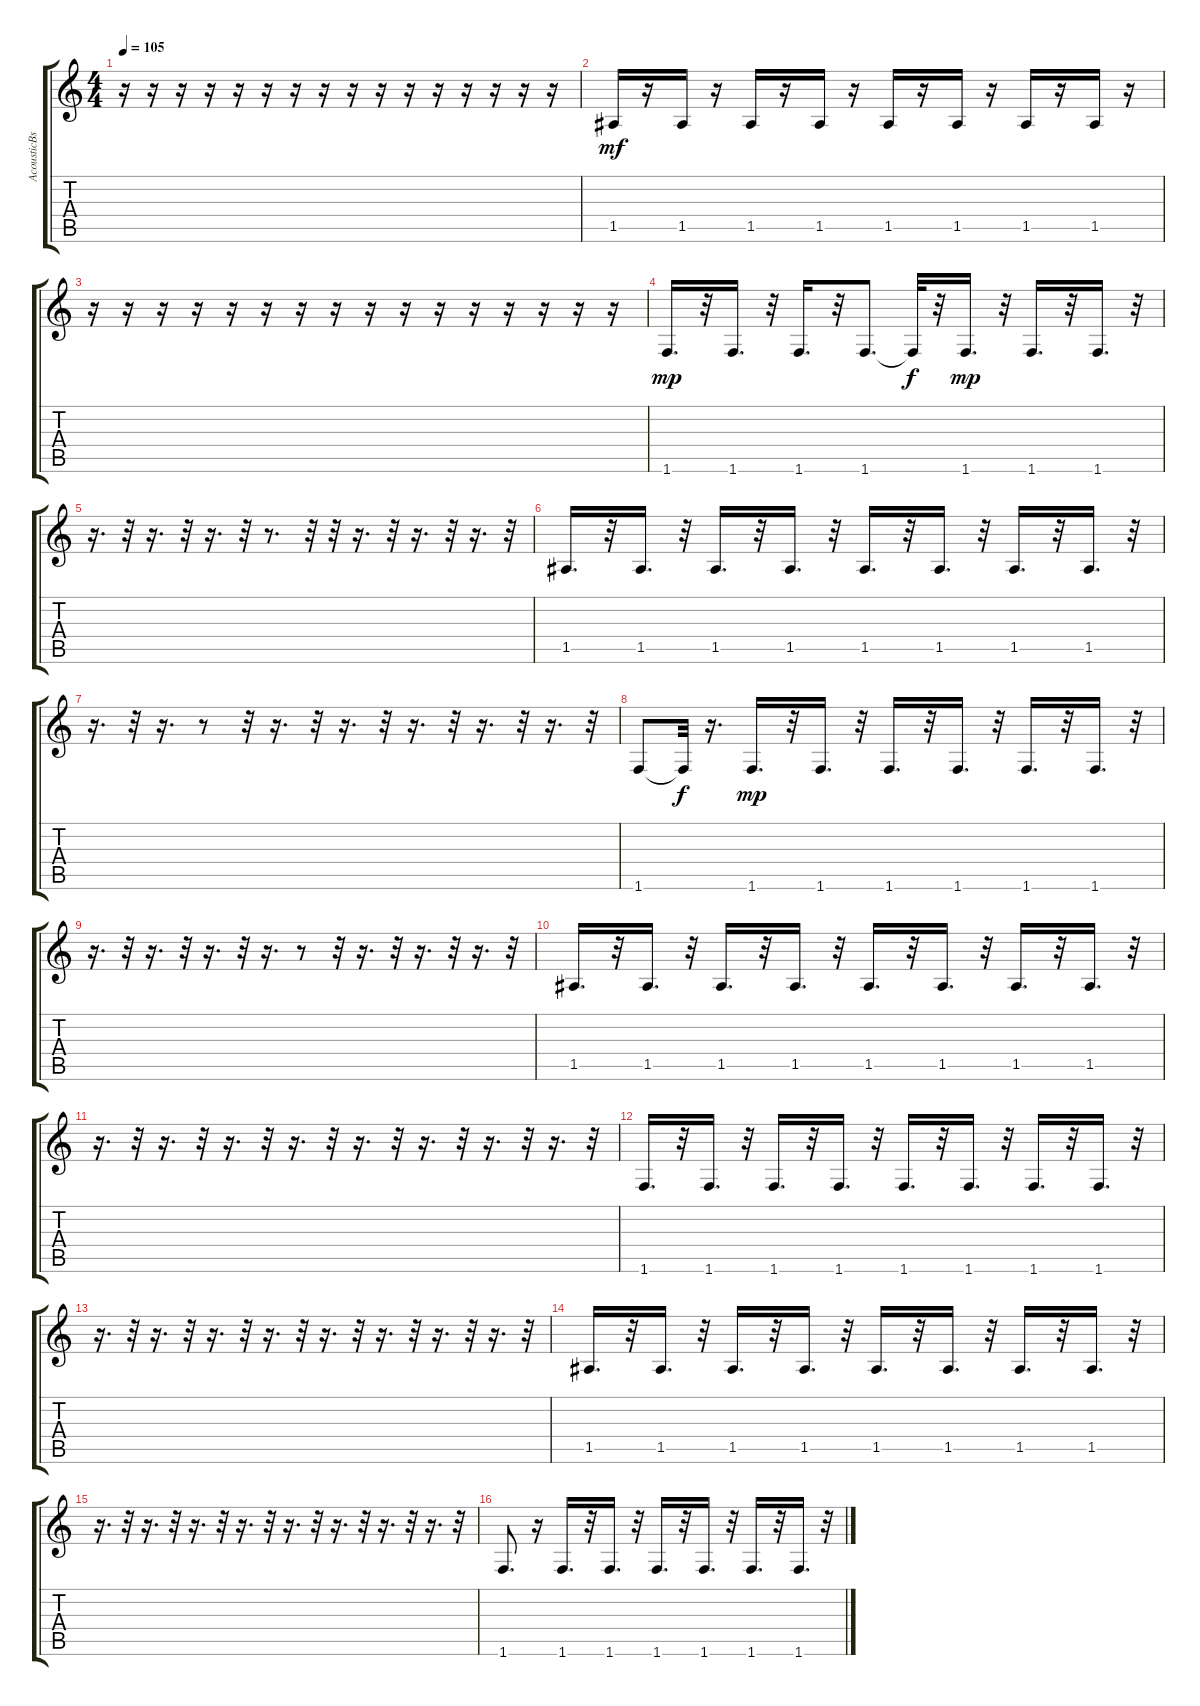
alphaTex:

\track ("AcousticBs" "AcousticBs") {instrument acousticbass}
\staff {score tabs}
\tuning (E4 B3 G3 D3 A2 E2) {hide}
\ts (4 4)
\tempo 105
\clef g2
\ks c
r.16{dy mf} r.16 r.16 r.16 r.16 r.16 r.16 r.16 r.16 r.16 r.16 r.16 r.16 r.16 r.16 r.16 |
1.5.16 r.16 1.5.16 r.16 1.5.16 r.16 1.5.16 r.16 1.5.16 r.16 1.5.16 r.16 1.5.16 r.16 1.5.16 r.16 |
r.16 r.16 r.16 r.16 r.16 r.16 r.16 r.16 r.16 r.16 r.16 r.16 r.16 r.16 r.16 r.16 |
1.6.16{d dy mp} r.32 1.6.16{d} r.32 1.6.16{d} r.32 1.6.8{d} 1.6{t}.32{dy f} r.32 1.6.16{d dy mp} r.32 1.6.16{d} r.32 1.6.16{d} r.32 |
r.16{d} r.32 r.16{d} r.32 r.16{d} r.32 r.8{d} r.32 r.32 r.16{d} r.32 r.16{d} r.32 r.16{d} r.32 |
1.5.16{d} r.32 1.5.16{d} r.32 1.5.16{d} r.32 1.5.16{d} r.32 1.5.16{d} r.32 1.5.16{d} r.32 1.5.16{d} r.32 1.5.16{d} r.32 |
r.16{d} r.32 r.16{d} r.8 r.32 r.16{d} r.32 r.16{d} r.32 r.16{d} r.32 r.16{d} r.32 r.16{d} r.32 |
1.6.8 1.6{t}.32{dy f} r.16{d} 1.6.16{d dy mp} r.32 1.6.16{d} r.32 1.6.16{d} r.32 1.6.16{d} r.32 1.6.16{d} r.32 1.6.16{d} r.32 |
r.16{d} r.32 r.16{d} r.32 r.16{d} r.32 r.16{d} r.8 r.32 r.16{d} r.32 r.16{d} r.32 r.16{d} r.32 |
1.5.16{d} r.32 1.5.16{d} r.32 1.5.16{d} r.32 1.5.16{d} r.32 1.5.16{d} r.32 1.5.16{d} r.32 1.5.16{d} r.32 1.5.16{d} r.32 |
r.16{d} r.32 r.16{d} r.32 r.16{d} r.32 r.16{d} r.32 r.16{d} r.32 r.16{d} r.32 r.16{d} r.32 r.16{d} r.32 |
1.6.16{d} r.32 1.6.16{d} r.32 1.6.16{d} r.32 1.6.16{d} r.32 1.6.16{d} r.32 1.6.16{d} r.32 1.6.16{d} r.32 1.6.16{d} r.32 |
r.16{d} r.32 r.16{d} r.32 r.16{d} r.32 r.16{d} r.32 r.16{d} r.32 r.16{d} r.32 r.16{d} r.32 r.16{d} r.32 |
1.5.16{d} r.32 1.5.16{d} r.32 1.5.16{d} r.32 1.5.16{d} r.32 1.5.16{d} r.32 1.5.16{d} r.32 1.5.16{d} r.32 1.5.16{d} r.32 |
r.16{d} r.32 r.16{d} r.32 r.16{d} r.32 r.16{d} r.32 r.16{d} r.32 r.16{d} r.32 r.16{d} r.32 r.16{d} r.32 |
1.6.8{d} r.16 1.6.16{d} r.32 1.6.16{d} r.32 1.6.16{d} r.32 1.6.16{d} r.32 1.6.16{d} r.32 1.6.16{d} r.32
